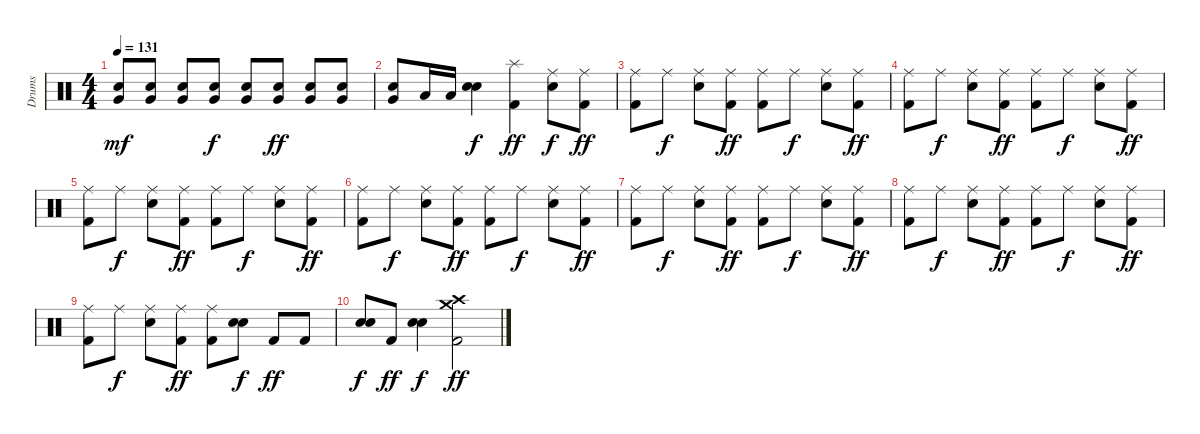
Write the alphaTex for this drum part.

\track ("Drums" "Drums") {instrument percussion}
\staff {score}
\articulation defaults
\ts (4 4)
\tempo 131
\clef neutral
\ks c
("Electric Snare (hit)" "Very Low Tom (hit)").8{dy mf} ("Electric Snare (hit)" "Very Low Tom (hit)").8 ("Electric Snare (hit)" "Very Low Tom (hit)").8 ("Electric Snare (hit)" "Very Low Tom (hit)").8{dy f} ("Electric Snare (hit)" "Very Low Tom (hit)").8 ("Electric Snare (hit)" "Very Low Tom (hit)").8{dy ff} ("Electric Snare (hit)" "Very Low Tom (hit)").8 ("Electric Snare (hit)" "Very Low Tom (hit)").8 |
("Electric Snare (hit)" "Very Low Tom (hit)").8 "Low Tom (hit)".16 "Low Tom (hit)".16 ("Electric Snare (hit)" "Electric Snare (hit)").4{dy f} ("Splash (hit)" "Kick (hit) 2").4{dy ff} ("Ride (middle)" "Electric Snare (hit)").8{dy f} ("Ride (middle)" "Kick (hit) 2").8{dy ff} |
("Ride (middle)" "Kick (hit) 2").8 "Ride (middle)".8{dy f} ("Ride (middle)" "Electric Snare (hit)").8 ("Ride (middle)" "Kick (hit) 2").8{dy ff} ("Ride (middle)" "Kick (hit) 2").8 "Ride (middle)".8{dy f} ("Ride (middle)" "Electric Snare (hit)").8 ("Ride (middle)" "Kick (hit) 2").8{dy ff} |
("Ride (middle)" "Kick (hit) 2").8 "Ride (middle)".8{dy f} ("Ride (middle)" "Electric Snare (hit)").8 ("Ride (middle)" "Kick (hit) 2").8{dy ff} ("Ride (middle)" "Kick (hit) 2").8 "Ride (middle)".8{dy f} ("Ride (middle)" "Electric Snare (hit)").8 ("Ride (middle)" "Kick (hit) 2").8{dy ff} |
("Ride (middle)" "Kick (hit) 2").8 "Ride (middle)".8{dy f} ("Ride (middle)" "Electric Snare (hit)").8 ("Ride (middle)" "Kick (hit) 2").8{dy ff} ("Ride (middle)" "Kick (hit) 2").8 "Ride (middle)".8{dy f} ("Ride (middle)" "Electric Snare (hit)").8 ("Ride (middle)" "Kick (hit) 2").8{dy ff} |
("Ride (middle)" "Kick (hit) 2").8 "Ride (middle)".8{dy f} ("Ride (middle)" "Electric Snare (hit)").8 ("Ride (middle)" "Kick (hit) 2").8{dy ff} ("Ride (middle)" "Kick (hit) 2").8 "Ride (middle)".8{dy f} ("Ride (middle)" "Electric Snare (hit)").8 ("Ride (middle)" "Kick (hit) 2").8{dy ff} |
("Ride (middle)" "Kick (hit) 2").8 "Ride (middle)".8{dy f} ("Ride (middle)" "Electric Snare (hit)").8 ("Ride (middle)" "Kick (hit) 2").8{dy ff} ("Ride (middle)" "Kick (hit) 2").8 "Ride (middle)".8{dy f} ("Ride (middle)" "Electric Snare (hit)").8 ("Ride (middle)" "Kick (hit) 2").8{dy ff} |
("Ride (middle)" "Kick (hit) 2").8 "Ride (middle)".8{dy f} ("Ride (middle)" "Electric Snare (hit)").8 ("Ride (middle)" "Kick (hit) 2").8{dy ff} ("Ride (middle)" "Kick (hit) 2").8 "Ride (middle)".8{dy f} ("Ride (middle)" "Electric Snare (hit)").8 ("Ride (middle)" "Kick (hit) 2").8{dy ff} |
("Ride (middle)" "Kick (hit) 2").8 "Ride (middle)".8{dy f} ("Ride (middle)" "Electric Snare (hit)").8 ("Ride (middle)" "Kick (hit) 2").8{dy ff} ("Ride (middle)" "Kick (hit) 2").8 ("Electric Snare (hit)" "Electric Snare (hit)").8{dy f} "Kick (hit) 2".8{dy ff} "Kick (hit) 2".8 |
("Electric Snare (hit)" "Electric Snare (hit)").8{dy f} "Kick (hit) 2".8{dy ff} ("Electric Snare (hit)" "Electric Snare (hit)").4{dy f} ("Crash high (hit)" "Crash medium (hit)" "Kick (hit) 2").2{dy ff}
